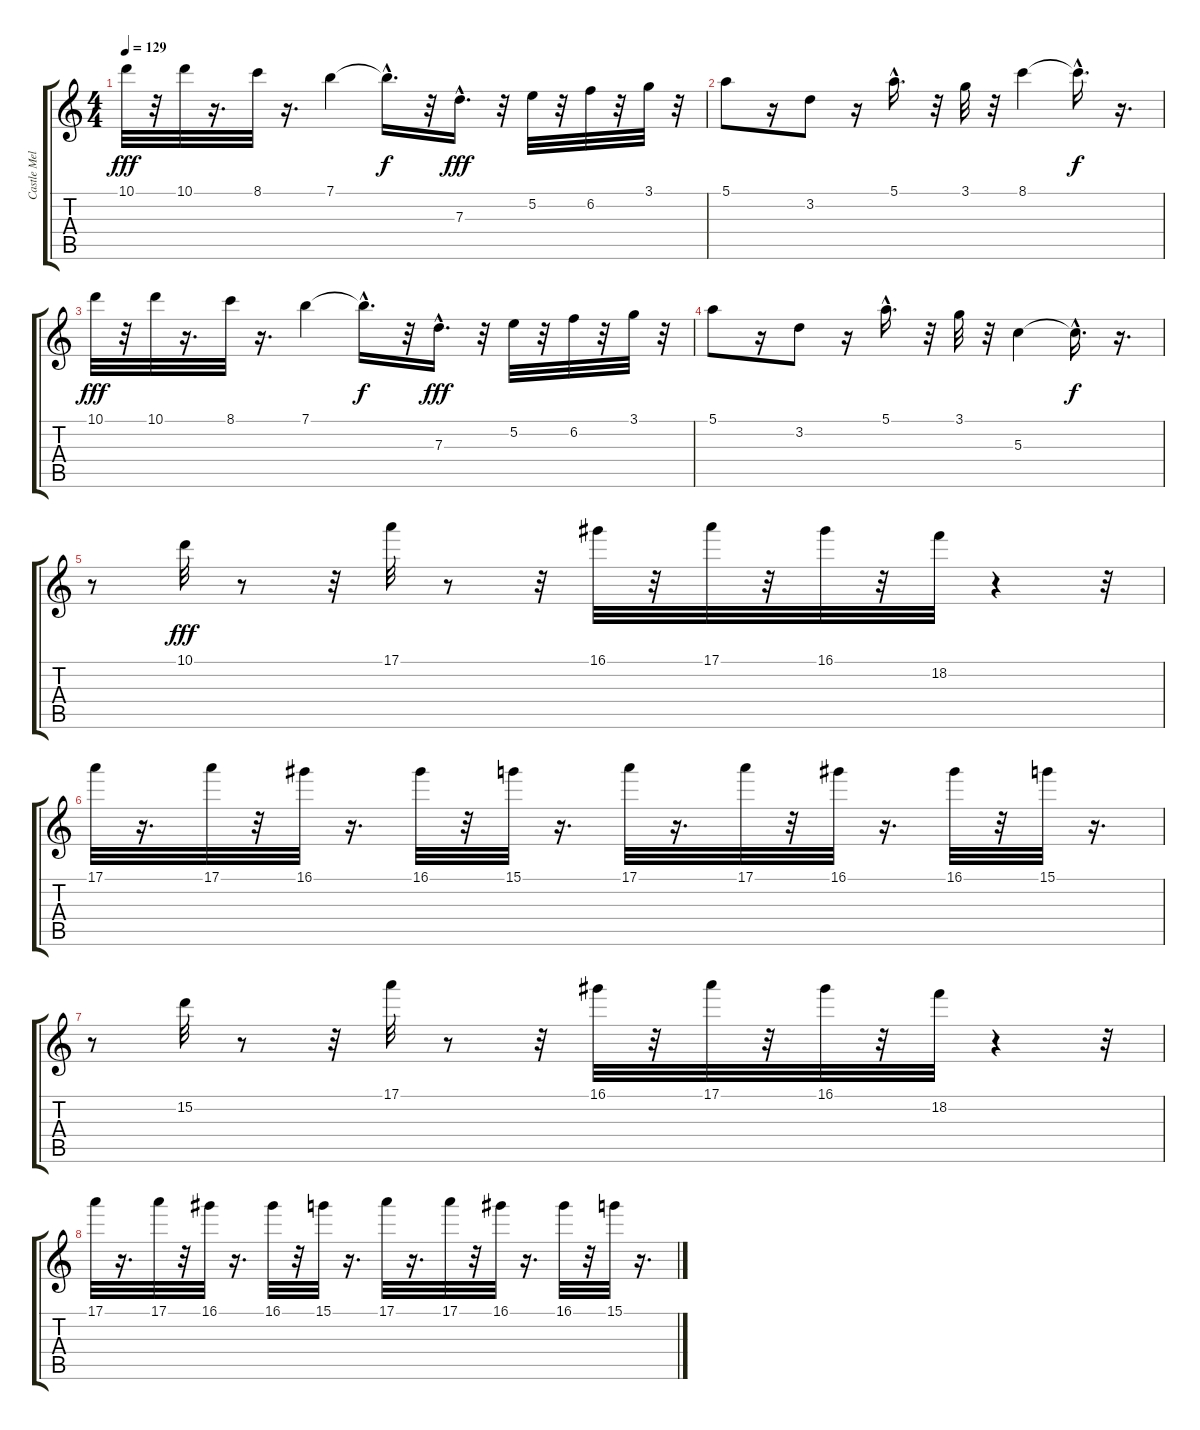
\track ("Castle Melody" "Castle Mel") {instrument acousticguitarnylon}
\staff {score tabs}
\tuning (E4 B3 G3 D3 A2 E2) {hide}
\ts (4 4)
\tempo 129
\clef g2
\ks c
10.1.32{dy fff instrument acousticguitarnylon} r.32 10.1.32 r.16{d} 8.1.32 r.16{d} 7.1.4 7.1{hac t}.16{d dy f} r.32 7.3{hac}.16{d dy fff} r.32 5.2.32 r.32 6.2.32 r.32 3.1.32 r.32 |
5.1.8 r.16 3.2.8 r.16 5.1{hac}.16{d} r.32 3.1.32 r.32 8.1.4 8.1{hac t}.16{d dy f} r.16{d} |
10.1.32{dy fff} r.32 10.1.32 r.16{d} 8.1.32 r.16{d} 7.1.4 7.1{hac t}.16{d dy f} r.32 7.3{hac}.16{d dy fff} r.32 5.2.32 r.32 6.2.32 r.32 3.1.32 r.32 |
5.1.8 r.16 3.2.8 r.16 5.1{hac}.16{d} r.32 3.1.32 r.32 5.3.4 5.3{hac t}.16{d dy f} r.16{d} |
r.8 10.1.32{dy fff} r.8 r.32 17.1.32 r.8 r.32 16.1.32 r.32 17.1.32 r.32 16.1.32 r.32 18.2.32 r.4 r.32 |
17.1.32 r.16{d} 17.1.32 r.32 16.1.32 r.16{d} 16.1.32 r.32 15.1.32 r.16{d} 17.1.32 r.16{d} 17.1.32 r.32 16.1.32 r.16{d} 16.1.32 r.32 15.1.32 r.16{d} |
r.8 15.2.32 r.8 r.32 17.1.32 r.8 r.32 16.1.32 r.32 17.1.32 r.32 16.1.32 r.32 18.2.32 r.4 r.32 |
17.1.32 r.16{d} 17.1.32 r.32 16.1.32 r.16{d} 16.1.32 r.32 15.1.32 r.16{d} 17.1.32 r.16{d} 17.1.32 r.32 16.1.32 r.16{d} 16.1.32 r.32 15.1.32 r.16{d}
